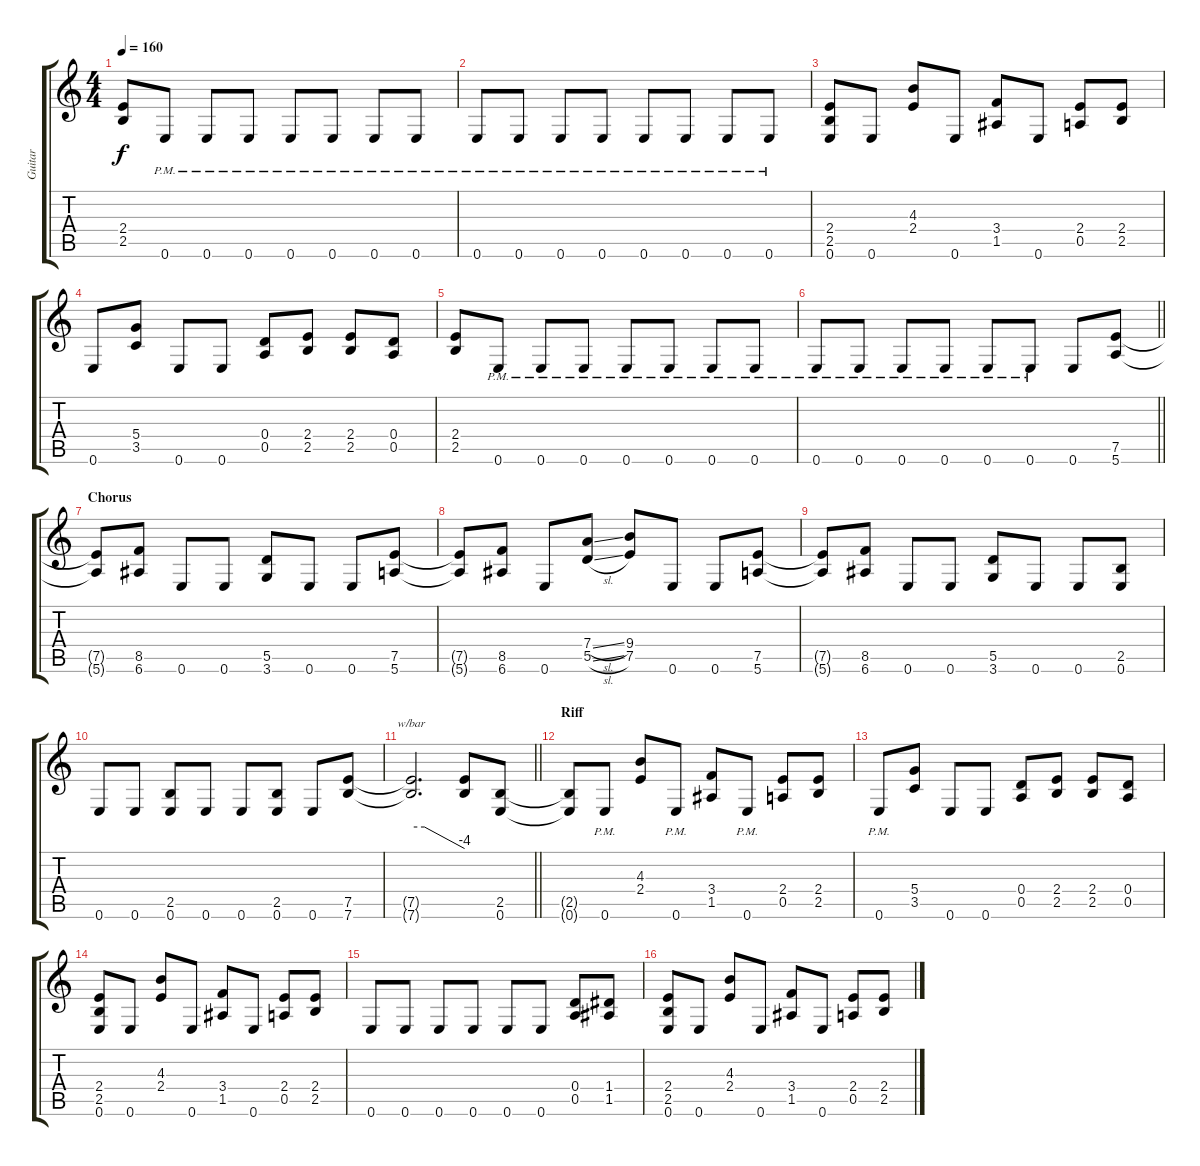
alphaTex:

\track ("Guitar" "Guitar") {instrument distortionguitar}
\staff {score tabs}
\tuning (E4 B3 G3 D3 A2 E2) {hide}
\ts (4 4)
\tempo 160
\clef g2
\ks c
(2.4 2.5).8{dy f} 0.6{pm}.8 0.6{pm}.8 0.6{pm}.8 0.6{pm}.8 0.6{pm}.8 0.6{pm}.8 0.6{pm}.8 |
0.6{pm}.8 0.6{pm}.8 0.6{pm}.8 0.6{pm}.8 0.6{pm}.8 0.6{pm}.8 0.6{pm}.8 0.6{pm}.8 |
(2.4 2.5 0.6).8 0.6.8 (4.3 2.4).8 0.6.8 (3.4 1.5).8 0.6.8 (2.4 0.5).8 (2.4 2.5).8 |
0.6.8 (5.4 3.5).8 0.6.8 0.6.8 (0.4 0.5).8 (2.4 2.5).8 (2.4 2.5).8 (0.4 0.5).8 |
(2.4 2.5).8 0.6{pm}.8 0.6{pm}.8 0.6{pm}.8 0.6{pm}.8 0.6{pm}.8 0.6{pm}.8 0.6{pm}.8 |
\barLineRight lightlight
0.6{pm}.8 0.6{pm}.8 0.6{pm}.8 0.6{pm}.8 0.6{pm}.8 0.6{pm}.8 0.6.8 (7.5 5.6).8 |
\section ("" "Chorus")
(7.5{t} 5.6{t}).8 (8.5 6.6).8 0.6.8 0.6.8 (5.5 3.6).8 0.6.8 0.6.8 (7.5 5.6).8 |
(7.5{t} 5.6{t}).8 (8.5 6.6).8 0.6.8 (7.4{sl} 5.5{sl}).8 (9.4 7.5).8 0.6.8 0.6.8 (7.5 5.6).8 |
(7.5{t} 5.6{t}).8 (8.5 6.6).8 0.6.8 0.6.8 (5.5 3.6).8 0.6.8 0.6.8 (2.5 0.6).8 |
0.6.8 0.6.8 (2.5 0.6).8 0.6.8 0.6.8 (2.5 0.6).8 0.6.8 (7.5 7.6).8 |
\barLineRight lightlight
(7.5{t} 7.6{t}).2{d tbe (custom default 0 0 15 0 60 -16)} (7.5{t} 7.6{t}).8 (2.5 0.6).8 |
\section ("" "Riff")
(2.5{t} 0.6{t}).8 0.6{pm}.8 (4.3 2.4).8 0.6{pm}.8 (3.4 1.5).8 0.6{pm}.8 (2.4 0.5).8 (2.4 2.5).8 |
0.6{pm}.8 (5.4 3.5).8 0.6.8 0.6.8 (0.4 0.5).8 (2.4 2.5).8 (2.4 2.5).8 (0.4 0.5).8 |
(2.4 2.5 0.6).8 0.6.8 (4.3 2.4).8 0.6.8 (3.4 1.5).8 0.6.8 (2.4 0.5).8 (2.4 2.5).8 |
0.6.8 0.6.8 0.6.8 0.6.8 0.6.8 0.6.8 (0.4 0.5).8 (1.4 1.5).8 |
(2.4 2.5 0.6).8 0.6.8 (4.3 2.4).8 0.6.8 (3.4 1.5).8 0.6.8 (2.4 0.5).8 (2.4 2.5).8
